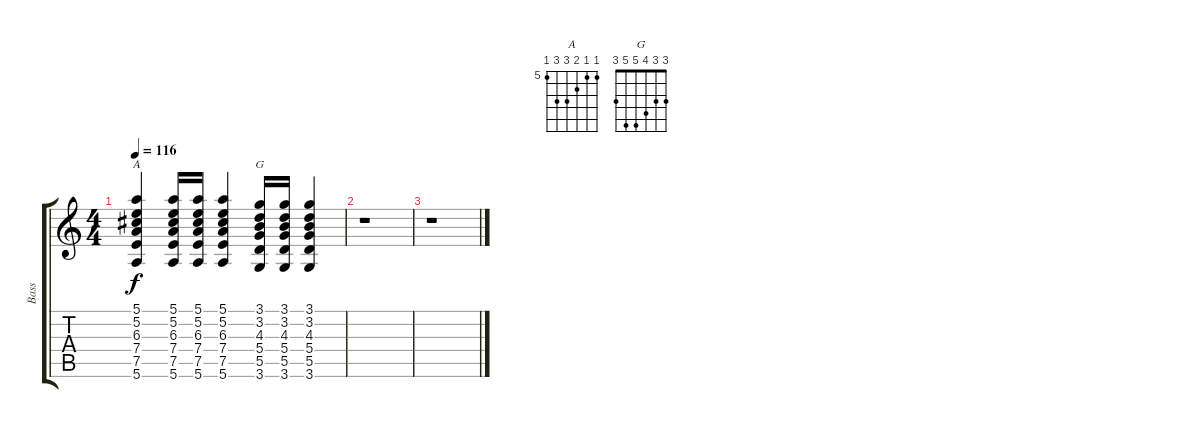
\track ("Bass" "Bass") {instrument acousticbass}
\staff {score tabs}
\tuning (E4 B3 G3 D3 A2 E2) {hide}
\chord ("A" 5 5 6 7 7 5) {firstfret 5}
\chord ("G" 3 3 4 5 5 3)
\ts (4 4)
\tempo 116
\clef g2
\ks c
(5.1 5.2 6.3 7.4 7.5 5.6).4{ch "A" dy f} (5.1 5.2 6.3 7.4 7.5 5.6).16 (5.1 5.2 6.3 7.4 7.5 5.6).16 (5.1 5.2 6.3 7.4 7.5 5.6).4 (3.1 3.2 4.3 5.4 5.5 3.6).16{ch "G"} (3.1 3.2 4.3 5.4 5.5 3.6).16 (3.1 3.2 4.3 5.4 5.5 3.6).4 |
r.1 |
r.1
